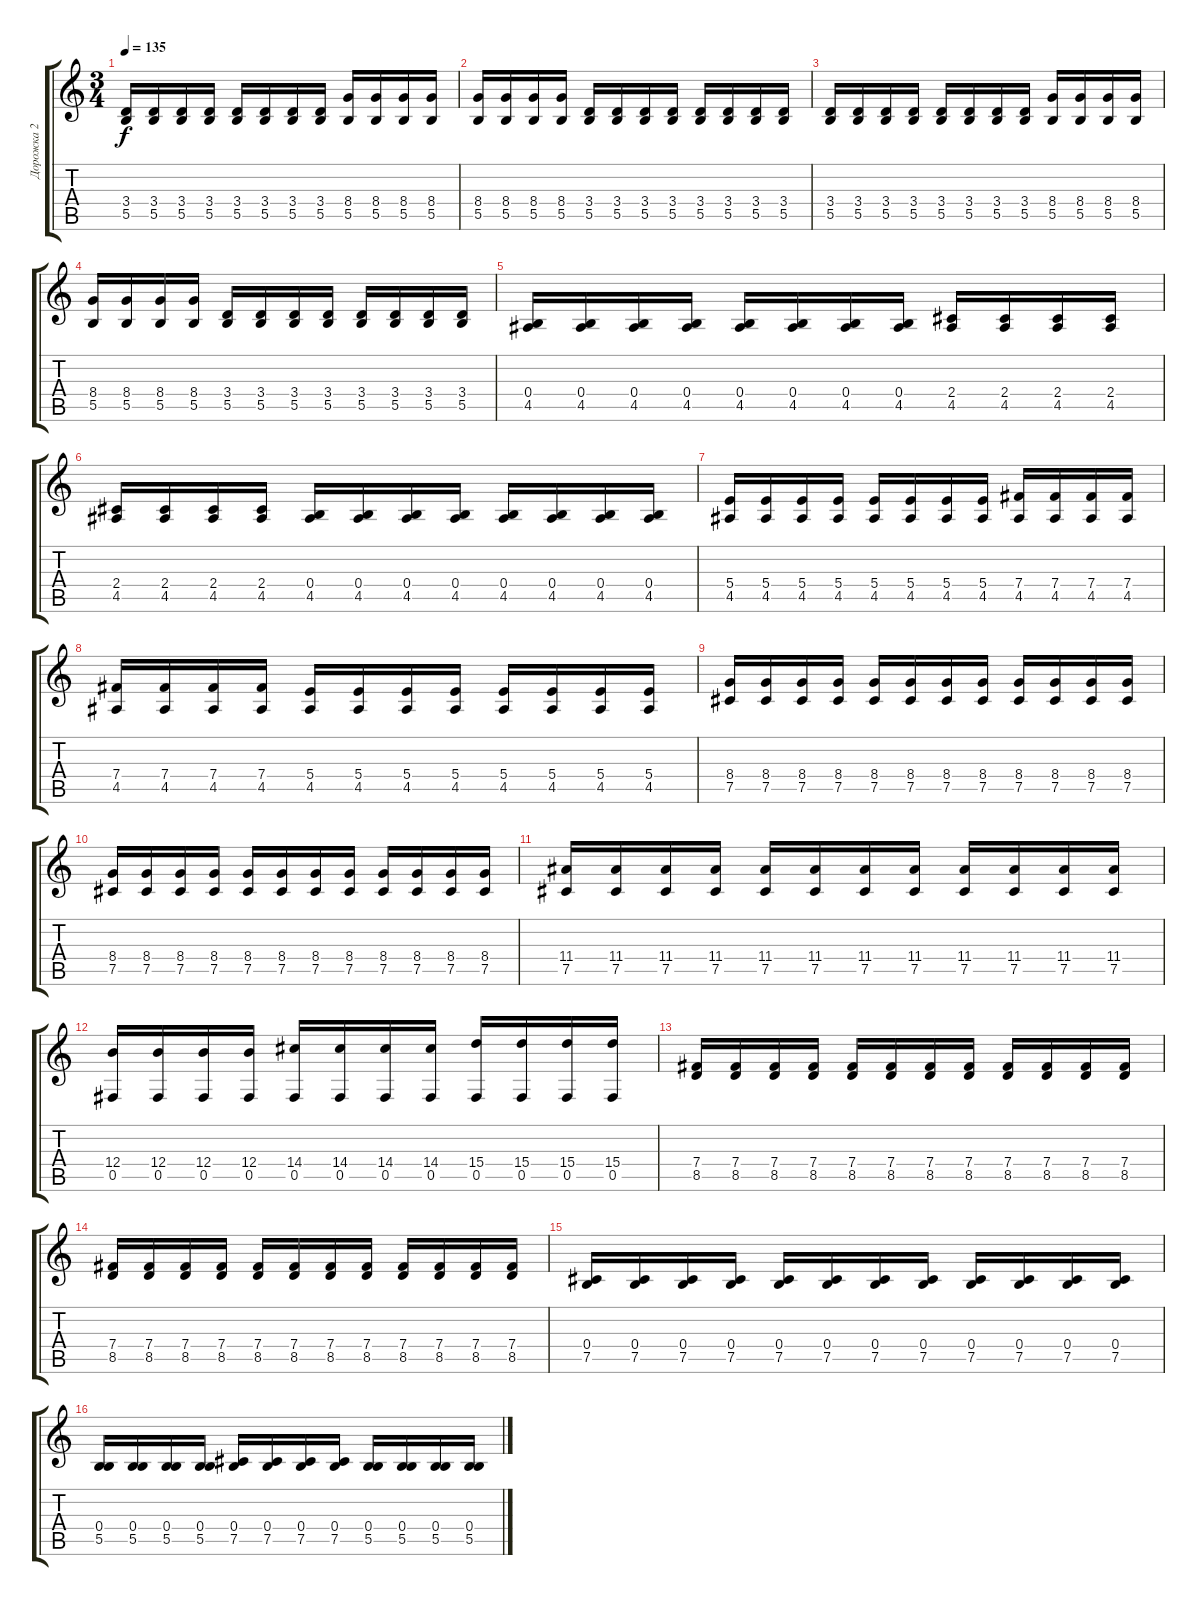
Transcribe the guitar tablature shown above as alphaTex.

\track ("Дорожка 2" "Дорожка 2") {instrument distortionguitar}
\staff {score tabs}
\tuning (Db4 Ab3 E3 B2 Gb2 Db2) {hide}
\ts (3 4)
\tempo 135
\clef g2
\ks c
(3.4 5.5).16{dy f} (3.4 5.5).16 (3.4 5.5).16 (3.4 5.5).16 (3.4 5.5).16 (3.4 5.5).16 (3.4 5.5).16 (3.4 5.5).16 (8.4 5.5).16 (8.4 5.5).16 (8.4 5.5).16 (8.4 5.5).16 |
(8.4 5.5).16 (8.4 5.5).16 (8.4 5.5).16 (8.4 5.5).16 (3.4 5.5).16 (3.4 5.5).16 (3.4 5.5).16 (3.4 5.5).16 (3.4 5.5).16 (3.4 5.5).16 (3.4 5.5).16 (3.4 5.5).16 |
(3.4 5.5).16 (3.4 5.5).16 (3.4 5.5).16 (3.4 5.5).16 (3.4 5.5).16 (3.4 5.5).16 (3.4 5.5).16 (3.4 5.5).16 (8.4 5.5).16 (8.4 5.5).16 (8.4 5.5).16 (8.4 5.5).16 |
(8.4 5.5).16 (8.4 5.5).16 (8.4 5.5).16 (8.4 5.5).16 (3.4 5.5).16 (3.4 5.5).16 (3.4 5.5).16 (3.4 5.5).16 (3.4 5.5).16 (3.4 5.5).16 (3.4 5.5).16 (3.4 5.5).16 |
(0.4 4.5).16 (0.4 4.5).16 (0.4 4.5).16 (0.4 4.5).16 (0.4 4.5).16 (0.4 4.5).16 (0.4 4.5).16 (0.4 4.5).16 (2.4 4.5).16 (2.4 4.5).16 (2.4 4.5).16 (2.4 4.5).16 |
(2.4 4.5).16 (2.4 4.5).16 (2.4 4.5).16 (2.4 4.5).16 (0.4 4.5).16 (0.4 4.5).16 (0.4 4.5).16 (0.4 4.5).16 (0.4 4.5).16 (0.4 4.5).16 (0.4 4.5).16 (0.4 4.5).16 |
(5.4 4.5).16 (5.4 4.5).16 (5.4 4.5).16 (5.4 4.5).16 (5.4 4.5).16 (5.4 4.5).16 (5.4 4.5).16 (5.4 4.5).16 (7.4 4.5).16 (7.4 4.5).16 (7.4 4.5).16 (7.4 4.5).16 |
(7.4 4.5).16 (7.4 4.5).16 (7.4 4.5).16 (7.4 4.5).16 (5.4 4.5).16 (5.4 4.5).16 (5.4 4.5).16 (5.4 4.5).16 (5.4 4.5).16 (5.4 4.5).16 (5.4 4.5).16 (5.4 4.5).16 |
(8.4 7.5).16 (8.4 7.5).16 (8.4 7.5).16 (8.4 7.5).16 (8.4 7.5).16 (8.4 7.5).16 (8.4 7.5).16 (8.4 7.5).16 (8.4 7.5).16 (8.4 7.5).16 (8.4 7.5).16 (8.4 7.5).16 |
(8.4 7.5).16 (8.4 7.5).16 (8.4 7.5).16 (8.4 7.5).16 (8.4 7.5).16 (8.4 7.5).16 (8.4 7.5).16 (8.4 7.5).16 (8.4 7.5).16 (8.4 7.5).16 (8.4 7.5).16 (8.4 7.5).16 |
(11.4 7.5).16 (11.4 7.5).16 (11.4 7.5).16 (11.4 7.5).16 (11.4 7.5).16 (11.4 7.5).16 (11.4 7.5).16 (11.4 7.5).16 (11.4 7.5).16 (11.4 7.5).16 (11.4 7.5).16 (11.4 7.5).16 |
(12.4 0.5).16 (12.4 0.5).16 (12.4 0.5).16 (12.4 0.5).16 (14.4 0.5).16 (14.4 0.5).16 (14.4 0.5).16 (14.4 0.5).16 (15.4 0.5).16 (15.4 0.5).16 (15.4 0.5).16 (15.4 0.5).16 |
(7.4 8.5).16 (7.4 8.5).16 (7.4 8.5).16 (7.4 8.5).16 (7.4 8.5).16 (7.4 8.5).16 (7.4 8.5).16 (7.4 8.5).16 (7.4 8.5).16 (7.4 8.5).16 (7.4 8.5).16 (7.4 8.5).16 |
(7.4 8.5).16 (7.4 8.5).16 (7.4 8.5).16 (7.4 8.5).16 (7.4 8.5).16 (7.4 8.5).16 (7.4 8.5).16 (7.4 8.5).16 (7.4 8.5).16 (7.4 8.5).16 (7.4 8.5).16 (7.4 8.5).16 |
(0.4 7.5).16 (0.4 7.5).16 (0.4 7.5).16 (0.4 7.5).16 (0.4 7.5).16 (0.4 7.5).16 (0.4 7.5).16 (0.4 7.5).16 (0.4 7.5).16 (0.4 7.5).16 (0.4 7.5).16 (0.4 7.5).16 |
(0.4 5.5).16 (0.4 5.5).16 (0.4 5.5).16 (0.4 5.5).16 (0.4 7.5).16 (0.4 7.5).16 (0.4 7.5).16 (0.4 7.5).16 (0.4 5.5).16 (0.4 5.5).16 (0.4 5.5).16 (0.4 5.5).16
